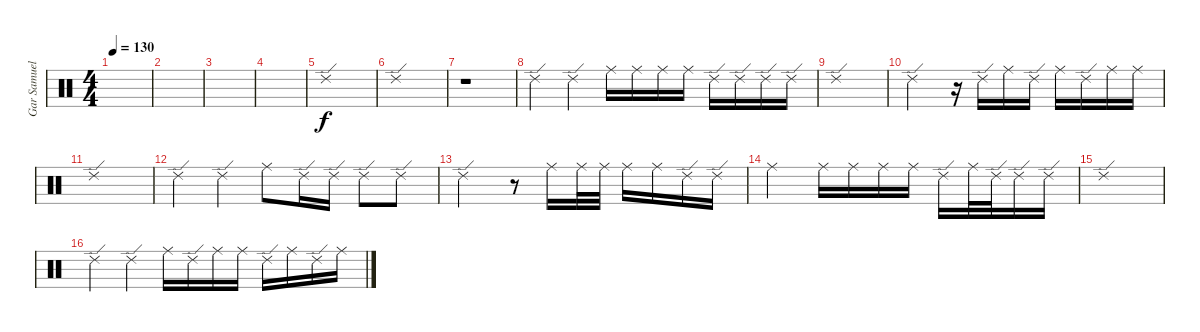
\track ("Gar Samuelson" "Gar Samuel") {instrument percussion}
\staff {score}
\articulation defaults
\ts (4 4)
\tempo 130
\tempo 110
\tempo 130
\clef neutral
\ks c
|
|
|
|
"Ride (edge) 2".1 |
"Ride (edge) 2".1 |
r.1 |
"Ride (edge) 2".4 "Ride (edge) 2".4 "Ride (middle)".16 "Ride (middle)".16 "Ride (middle)".16 "Ride (middle)".16 "Ride (edge) 2".16 "Ride (edge) 2".16 "Ride (edge) 2".16 "Ride (edge) 2".16 |
"Ride (edge) 2".1 |
"Ride (edge) 2".2 r.16 "Ride (edge) 2".16 "Ride (middle)".16 "Ride (edge) 2".16 "Ride (middle)".16 "Ride (edge) 2".16 "Ride (middle)".16 "Ride (middle)".16 |
"Ride (edge) 2".1 |
"Ride (edge) 2".4 "Ride (edge) 2".4 "Ride (middle)".8 "Ride (edge) 2".16 "Ride (edge) 2".16 "Ride (edge) 2".8 "Ride (edge) 2".8 |
"Ride (edge) 2".2 r.8 "Ride (middle)".16 "Ride (middle)".32 "Ride (middle)".32 "Ride (middle)".16 "Ride (middle)".16 "Ride (edge) 2".16 "Ride (edge) 2".16 |
"Ride (middle)".2 "Ride (middle)".16 "Ride (middle)".16 "Ride (middle)".16 "Ride (middle)".16 "Ride (edge) 2".16 "Ride (middle)".32 "Ride (edge) 2".32 "Ride (edge) 2".16 "Ride (edge) 2".16 |
"Ride (edge) 2".1 |
"Ride (edge) 2".4 "Ride (edge) 2".4 "Ride (middle)".16 "Ride (edge) 2".16 "Ride (middle)".16 "Ride (middle)".16 "Ride (edge) 2".16 "Ride (middle)".16 "Ride (edge) 2".16 "Ride (middle)".16
